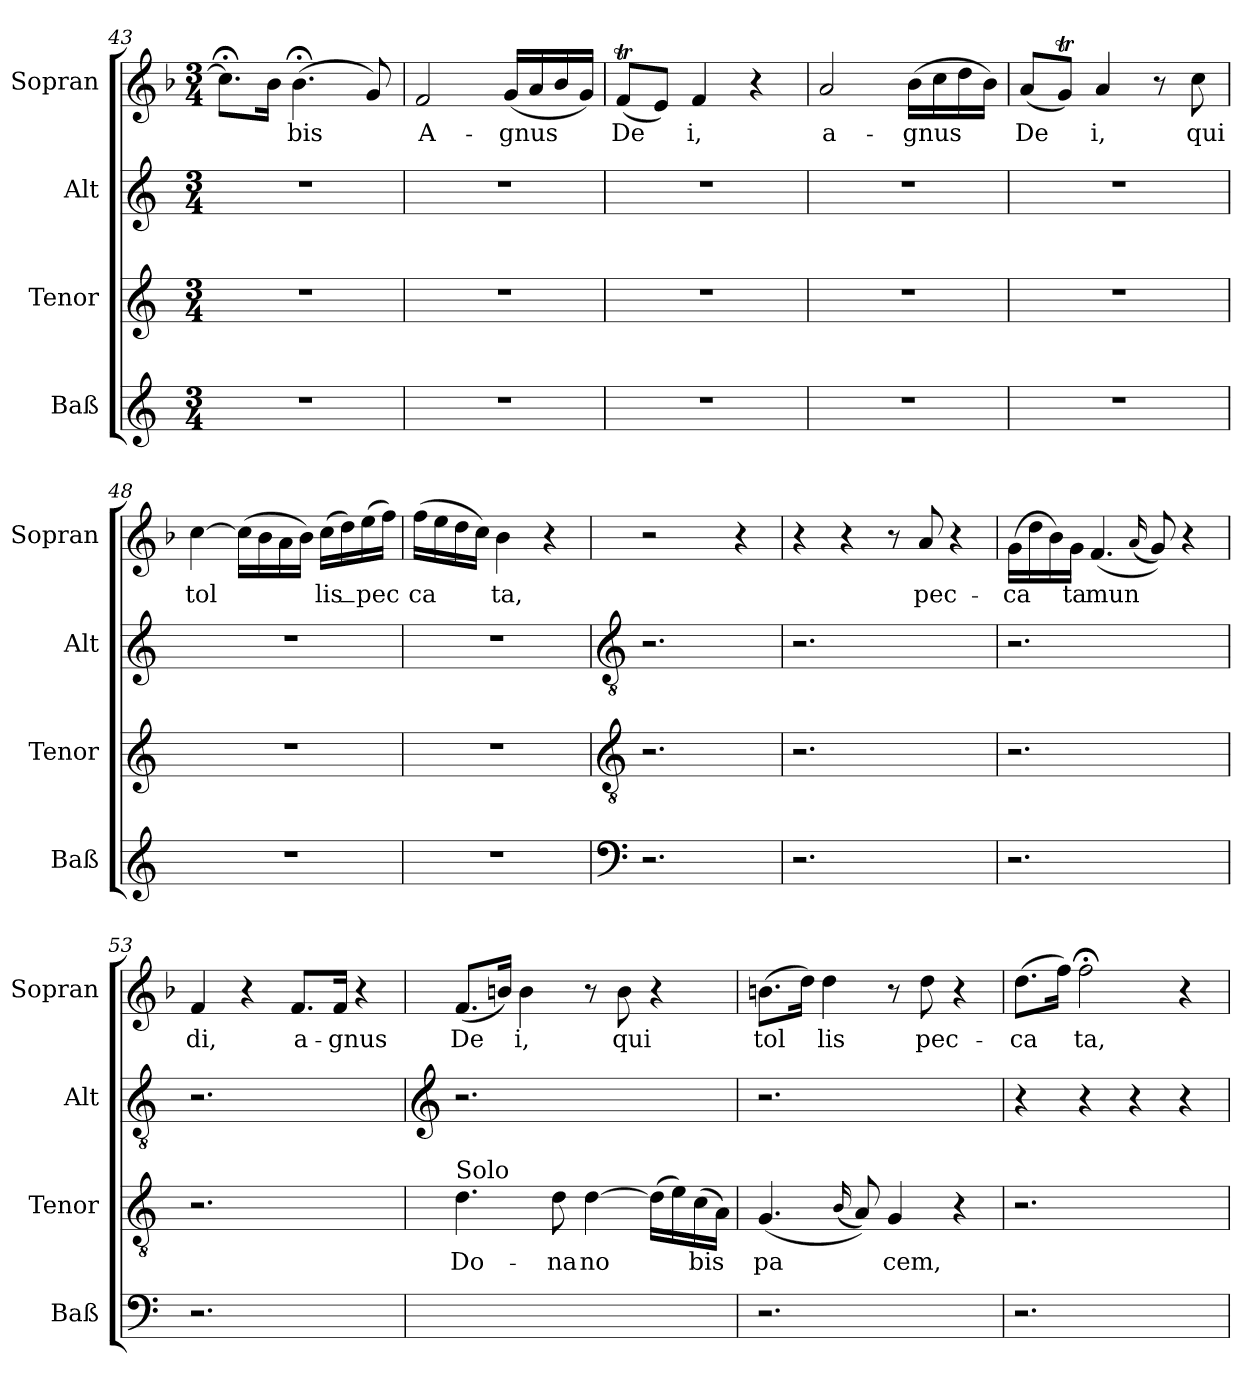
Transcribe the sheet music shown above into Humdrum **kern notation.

**kern	**kern	**text	**kern	**kern	**text
*part4	*part3	*part3	*part2	*part1	*part1
*staff4	*staff3	*staff3	*staff2	*staff1	*staff1
*I"Baß	*I"Tenor	*	*I"Alt	*I"Sopran	*
*I'Baß	*I'Tenor	*	*I'Alt	*I'Sopran	*
*clefG2	*clefG2	*	*clefG2	*clefG2	*
*k[]	*k[]	*	*k[]	*k[b-]	*
*M3/4	*M3/4	*	*M3/4	*M3/4	*
=43	=43	=43	=43	=43	=43
!LO:N:vis=2	!LO:N:vis=2	!	!LO:N:vis=2	!	!
2.r	2.r	.	2.r	8.cc;<L]	.
.	.	.	.	16b-Jk	.
!	!	!	!	!	!LO:LY:b
.	.	.	.	(<4.b-;<	bis
.	.	.	.	8g)	.
=44	=44	=44	=44	=44	=44
!LO:N:vis=2	!LO:N:vis=2	!	!LO:N:vis=2	!	!LO:LY:b
2.r	2.r	.	2.r	2f	A-
!	!	!	!	!	!LO:LY:b
.	.	.	.	(<16gLL	-gnus
.	.	.	.	16a	.
.	.	.	.	16b-	.
.	.	.	.	16gJJ)	.
=45	=45	=45	=45	=45	=45
!LO:N:vis=2	!LO:N:vis=2	!	!LO:N:vis=2	!	!LO:LY:b
2.r	2.r	.	2.r	(<8fTL	De
.	.	.	.	8eJ)	.
!	!	!	!	!	!LO:LY:b
.	.	.	.	4f	i,
.	.	.	.	4r	.
=46	=46	=46	=46	=46	=46
!LO:N:vis=2	!LO:N:vis=2	!	!LO:N:vis=2	!	!LO:LY:b
2.r	2.r	.	2.r	2a	a-
!	!	!	!	!	!LO:LY:b
.	.	.	.	(>16b-LL	-gnus
.	.	.	.	16cc	.
.	.	.	.	16dd	.
.	.	.	.	16b-JJ)	.
=47	=47	=47	=47	=47	=47
!LO:N:vis=2	!LO:N:vis=2	!	!LO:N:vis=2	!	!LO:LY:b
2.r	2.r	.	2.r	(<8aL	De
.	.	.	.	8gTJ)	.
!	!	!	!	!	!LO:LY:b
.	.	.	.	4a	i,
.	.	.	.	8r	.
!	!	!	!	!	!LO:LY:b
.	.	.	.	8cc	qui
=48	=48	=48	=48	=48	=48
!LO:N:vis=2	!LO:N:vis=2	!	!LO:N:vis=2	!	!LO:LY:b
2.r	2.r	.	2.r	[4cc	tol
.	.	.	.	(>16ccLL]	.
.	.	.	.	16b-	.
.	.	.	.	16a	.
.	.	.	.	16b-JJ)	.
!	!	!	!	!	!LO:LY:b
.	.	.	.	(>16ccLL	lis_
.	.	.	.	16dd)	.
!	!	!	!	!	!LO:LY:b
.	.	.	.	(>16ee	pec
.	.	.	.	16ffJJ)	.
=49	=49	=49	=49	=49	=49
!LO:N:vis=2	!LO:N:vis=2	!	!LO:N:vis=2	!	!LO:LY:b
2.r	2.r	.	2.r	(>16ffLL	ca
.	.	.	.	16ee	.
.	.	.	.	16dd	.
.	.	.	.	16ccJJ)	.
!	!	!	!	!	!LO:LY:b
.	.	.	.	4b-	ta,
.	.	.	.	4r	.
=50	=50	=50	=50	=50	=50
*clefF4	*clefGv2	*	*clefGv2	*	*
!	!	!	!	!LO:N:vis=2	!
2.r	2.r	.	2.r	2.r	.
4ryy	4ryy	.	4ryy	4r	.
=51	=51	=51	=51	=51	=51
2.r	2.r	.	2.r	4r	.
.	.	.	.	4r	.
.	.	.	.	8r	.
!	!	!	!	!	!LO:LY:b
.	.	.	.	8a	pec-
4ryy	4ryy	.	4ryy	4r	.
=52	=52	=52	=52	=52	=52
!	!	!	!	!	!LO:LY:b
2.r	2.r	.	2.r	(>16gLL	-ca
.	.	.	.	16dd	.
.	.	.	.	16b-)	.
!	!	!	!	!	!LO:LY:b
.	.	.	.	16gJJ	ta
!	!	!	!	!	!LO:LY:b
.	.	.	.	(<4.f	mun
.	.	.	.	(16qqa	.
.	.	.	.	(8g))	.
4ryy	4ryy	.	4ryy	4r	.
!!LO:LB:g=z
=53	=53	=53	=53	=53	=53
!	!	!	!	!	!LO:LY:b
2.r	2.r	.	2.r	4f	-di,
.	.	.	.	4r	.
!	!	!	!	!	!LO:LY:b
.	.	.	.	8.fL	a-
!	!	!	!	!	!LO:LY:b
.	.	.	.	16fJk	-gnus
4ryy	4ryy	.	4ryy	4r	.
=54	=54	=54	=54	=54	=54
*	*	*	*clefG2	*	*
!	!LO:TX:a:t=Solo	!	!	!	!
!	!	!LO:LY:b	!	!	!LO:LY:b
2.ryy	4.d	Do-	2.r	(<8.fL	De
.	.	.	.	16bnJk)	.
!	!	!	!	!	!LO:LY:b
.	.	.	.	4b	i,
!	!	!LO:LY:b	!	!	!
.	8d	-na	.	.	.
!	!	!LO:LY:b	!	!	!
.	[4d	no	.	8r	.
!	!	!	!	!	!LO:LY:b
.	.	.	.	8b	qui
4ryy	(>16dLL]	.	4ryy	4r	.
.	16e)	.	.	.	.
!	!	!LO:LY:b	!	!	!
.	(>16c	bis	.	.	.
.	16AJJ)	.	.	.	.
=55	=55	=55	=55	=55	=55
!	!	!LO:LY:b	!	!	!LO:LY:b
2.r	(<4.G	pa	2.r	(>8.bnL	tol
.	.	.	.	16ddJk)	.
!	!	!	!	!	!LO:LY:b
.	.	.	.	4dd	lis
.	(16qqB/	.	.	.	.
.	(8A))	.	.	.	.
!	!	!LO:LY:b	!	!	!
.	4G	cem,	.	8r	.
!	!	!	!	!	!LO:LY:b
.	.	.	.	8dd	pec-
4ryy	4r	.	4ryy	4r	.
=56	=56	=56	=56	=56	=56
!	!	!	!	!	!LO:LY:b
2.r	2.r	.	4r	(>8.ddL	-ca
.	.	.	.	16ffJk)	.
!	!	!	!	!	!LO:LY:b
.	.	.	4r	2ff;<	ta,
.	.	.	4r	.	.
4ryy	4ryy	.	4r	4r	.
=	=	=	=	=	=
*-	*-	*-	*-	*-	*-
